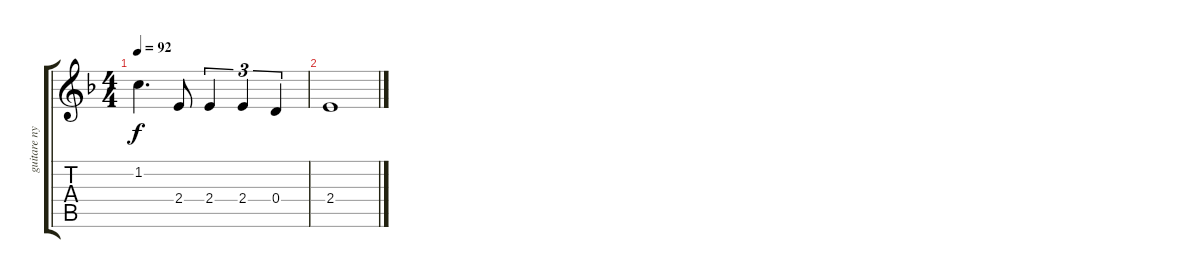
\track ("guitare nylon" "guitare ny") {instrument electricguitarjazz}
\staff {score tabs}
\tuning (E4 B3 G3 D3 A2 E2) {hide}
\ts (4 4)
\tempo 92
\clef g2
\ks f
1.2{t}.4{d dy f} 2.4.8 2.4.4{tu (3 2)} 2.4.4{tu (3 2)} 0.4.4{tu (3 2)} |
2.4.1
